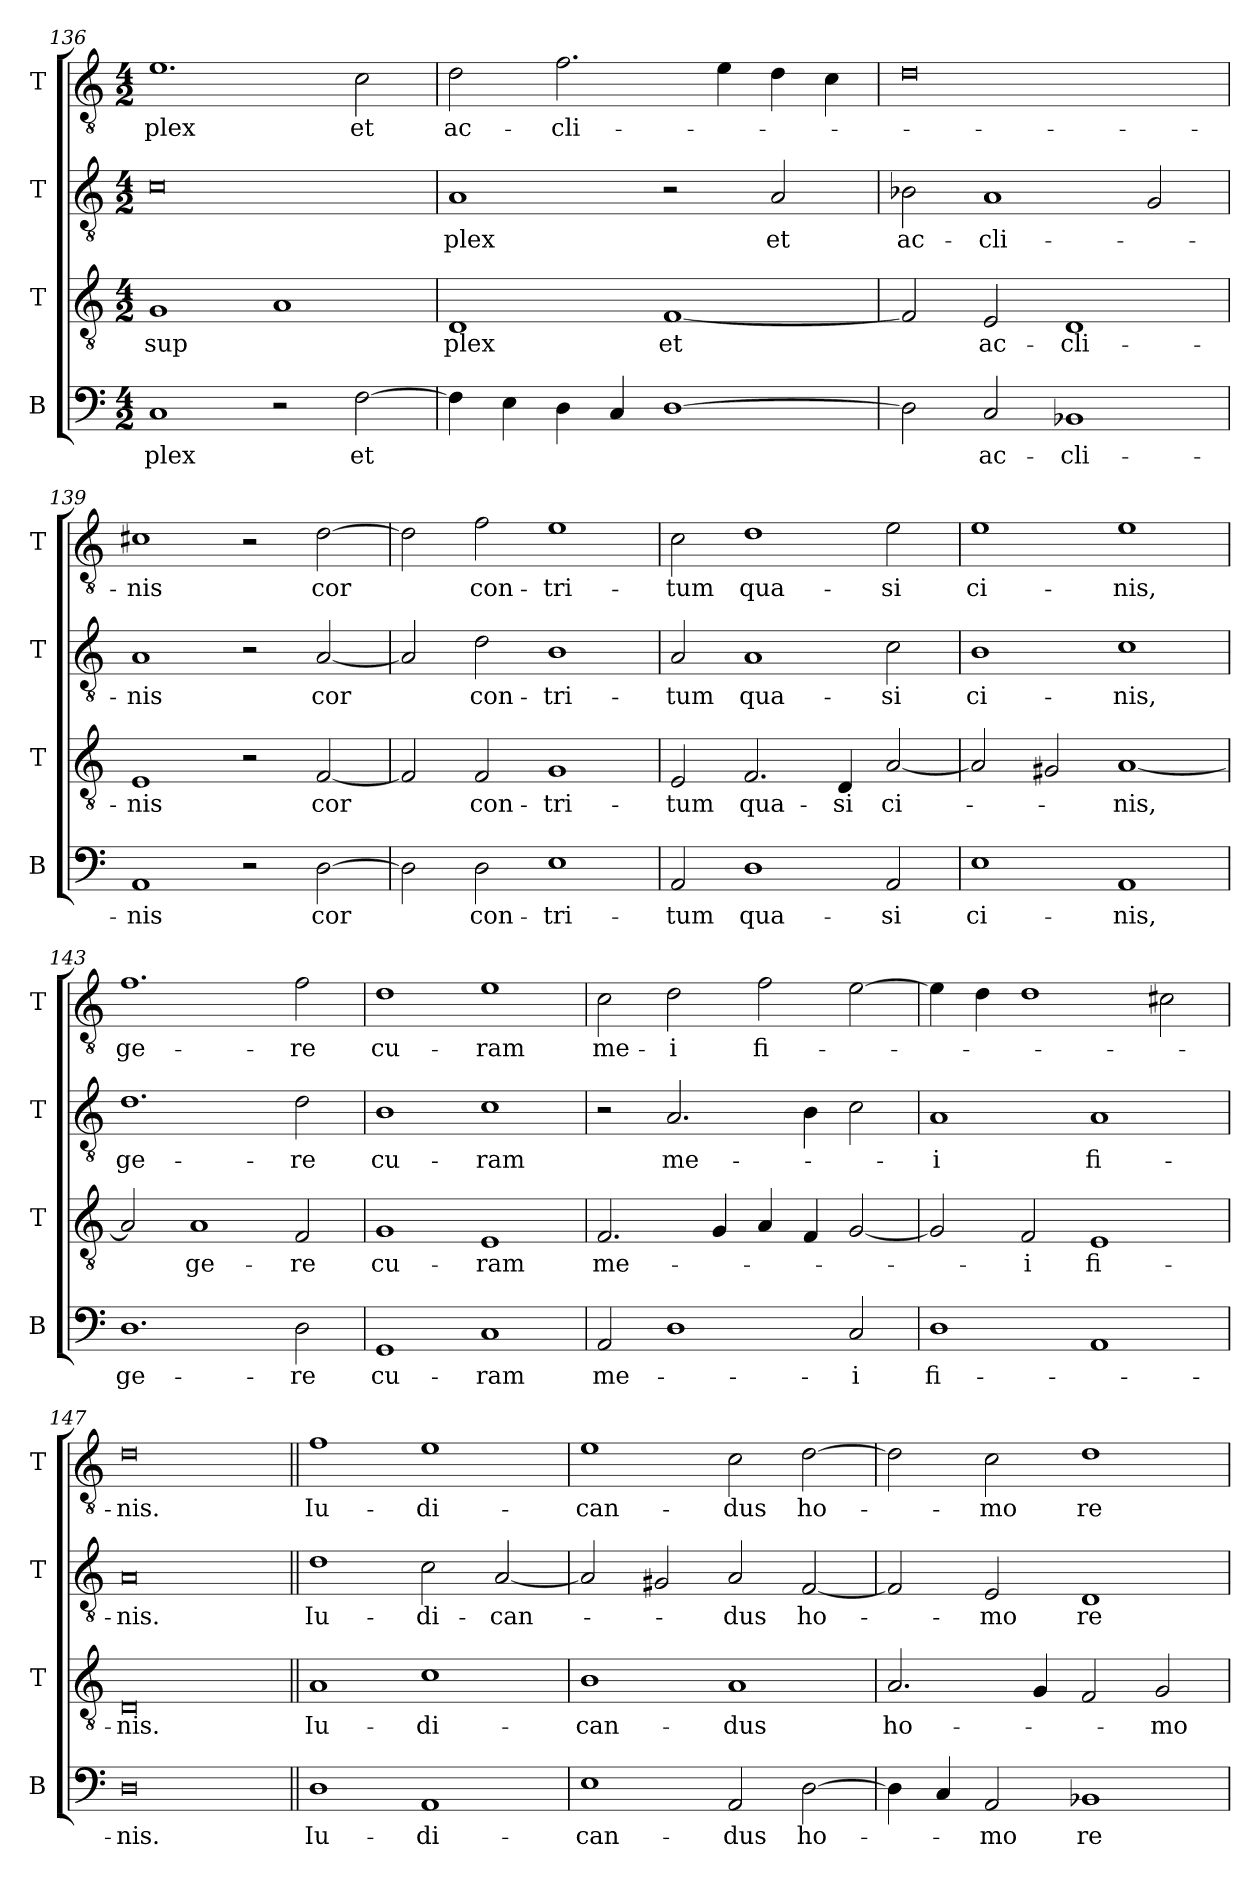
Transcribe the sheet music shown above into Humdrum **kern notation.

**kern	**text	**kern	**text	**kern	**text	**kern	**text
*part4	*part4	*part3	*part3	*part2	*part2	*part1	*part1
*staff4	*staff4	*staff3	*staff3	*staff2	*staff2	*staff1	*staff1
*I"B	*	*I"T	*	*I"T	*	*I"T	*
*I'B	*	*I'T	*	*I'T	*	*I'T	*
*clefF4	*	*clefGv2	*	*clefGv2	*	*clefGv2	*
*k[]	*	*k[]	*	*k[]	*	*k[]	*
*M4/2	*	*M4/2	*	*M4/2	*	*M4/2	*
=136	=136	=136	=136	=136	=136	=136	=136
1C	-plex	1G	sup	0c	.	1.e	-plex
2r	.	1A	.	.	.	.	.
[2F\	et	.	.	.	.	2c\	et
=137	=137	=137	=137	=137	=137	=137	=137
4F\]	.	1D	plex	1A	-plex	2d\	ac-
4E\	.	.	.	.	.	.	.
4D\	.	.	.	.	.	2.f\	-cli-
4C/	.	.	.	.	.	.	.
[1D	.	[1F	et	2r	.	.	.
.	.	.	.	.	.	4e\	.
.	.	.	.	2A/	et	4d\	.
.	.	.	.	.	.	4c\	.
=138	=138	=138	=138	=138	=138	=138	=138
2D\]	.	2F/]	.	2B-X\	ac-	0d	.
2C/	ac-	2E/	ac-	1A	-cli-	.	.
1BB-i	-cli-	1D	-cli-	.	.	.	.
.	.	.	.	2G/	.	.	.
=139	=139	=139	=139	=139	=139	=139	=139
1AA	-nis	1E	-nis	1A	-nis	1c#X	-nis
2r	.	2r	.	2r	.	2r	.
[2D\	cor	[2F/	cor	[2A/	cor	[2d\	cor
=140	=140	=140	=140	=140	=140	=140	=140
2D\]	.	2F/]	.	2A/]	.	2d\]	.
2D\	con-	2F/	con-	2d\	con-	2f\	con-
1E	-tri-	1G	-tri-	1B	-tri-	1e	-tri-
=141	=141	=141	=141	=141	=141	=141	=141
2AA/	-tum	2E/	-tum	2A/	-tum	2c\	-tum
1D	qua-	2.F/	qua-	1A	qua-	1d	qua-
.	.	4D/	-si	.	.	.	.
2AA/	-si	[2A/	-ci-	2c\	-si	2e\	-si
=142	=142	=142	=142	=142	=142	=142	=142
1E	ci-	2A/]	.	1B	ci-	1e	ci-
.	.	2G#i/	.	.	.	.	.
1AA	-nis,	[1A	-nis,	1c	-nis,	1e	-nis,
=143	=143	=143	=143	=143	=143	=143	=143
1.D	ge-	2A/]	.	1.d	ge-	1.f	ge-
.	.	1A	ge-	.	.	.	.
2D\	-re	2F/	-re	2d\	-re	2f\	-re
=144	=144	=144	=144	=144	=144	=144	=144
1GG	cu-	1G	cu-	1B	cu-	1d	cu-
1C	-ram	1E	-ram	1c	-ram	1e	-ram
=145	=145	=145	=145	=145	=145	=145	=145
2AA/	me-	2.F/	me-	2r	.	2c\	me-
1D	.	.	.	2.A/	me-	2d\	-i
.	.	4G/	.	.	.	.	.
.	.	4A/	.	.	.	2f\	fi-
.	.	4F/	.	4B\	.	.	.
2C/	-i	[2G/	.	2c\	.	[2e\	.
=146	=146	=146	=146	=146	=146	=146	=146
1D	fi-	2G/]	.	1A	-i	4e\]	.
.	.	.	.	.	.	4d\	.
.	.	2F/	-i	.	.	1d	.
1AA	.	1E	fi-	1A	fi-	.	.
.	.	.	.	.	.	2c#X\	.
=147	=147	=147	=147	=147	=147	=147	=147
0D	-nis.	0D	-nis.	0A	-nis.	0d	-nis.
!!LO:PB:g=z
=148||	=148||	=148||	=148||	=148||	=148||	=148||	=148||
1D	Iu-	1A	Iu-	1d	Iu-	1f	Iu-
1AA	-di-	1c	-di-	2c\	-di-	1e	-di-
.	.	.	.	[2A/	-can-	.	.
=149	=149	=149	=149	=149	=149	=149	=149
1E	-can-	1B	-can-	2A/]	.	1e	-can-
.	.	.	.	2G#i/	.	.	.
2AA/	-dus	1A	-dus	2A/	-dus	2c\	-dus
[2D\	ho-	.	.	[2F/	ho-	[2d\	ho-
=150	=150	=150	=150	=150	=150	=150	=150
4D\]	.	2.A/	ho-	2F/]	.	2d\]	.
4C/	.	.	.	.	.	.	.
2AA/	-mo	.	.	2E/	-mo	2c\	-mo
.	.	4G/	.	.	.	.	.
1BB-X	re-	2F/	.	1D	re	1d	re-
.	.	2G/	-mo-	.	.	.	.
=	=	=	=	=	=	=	=
*-	*-	*-	*-	*-	*-	*-	*-
